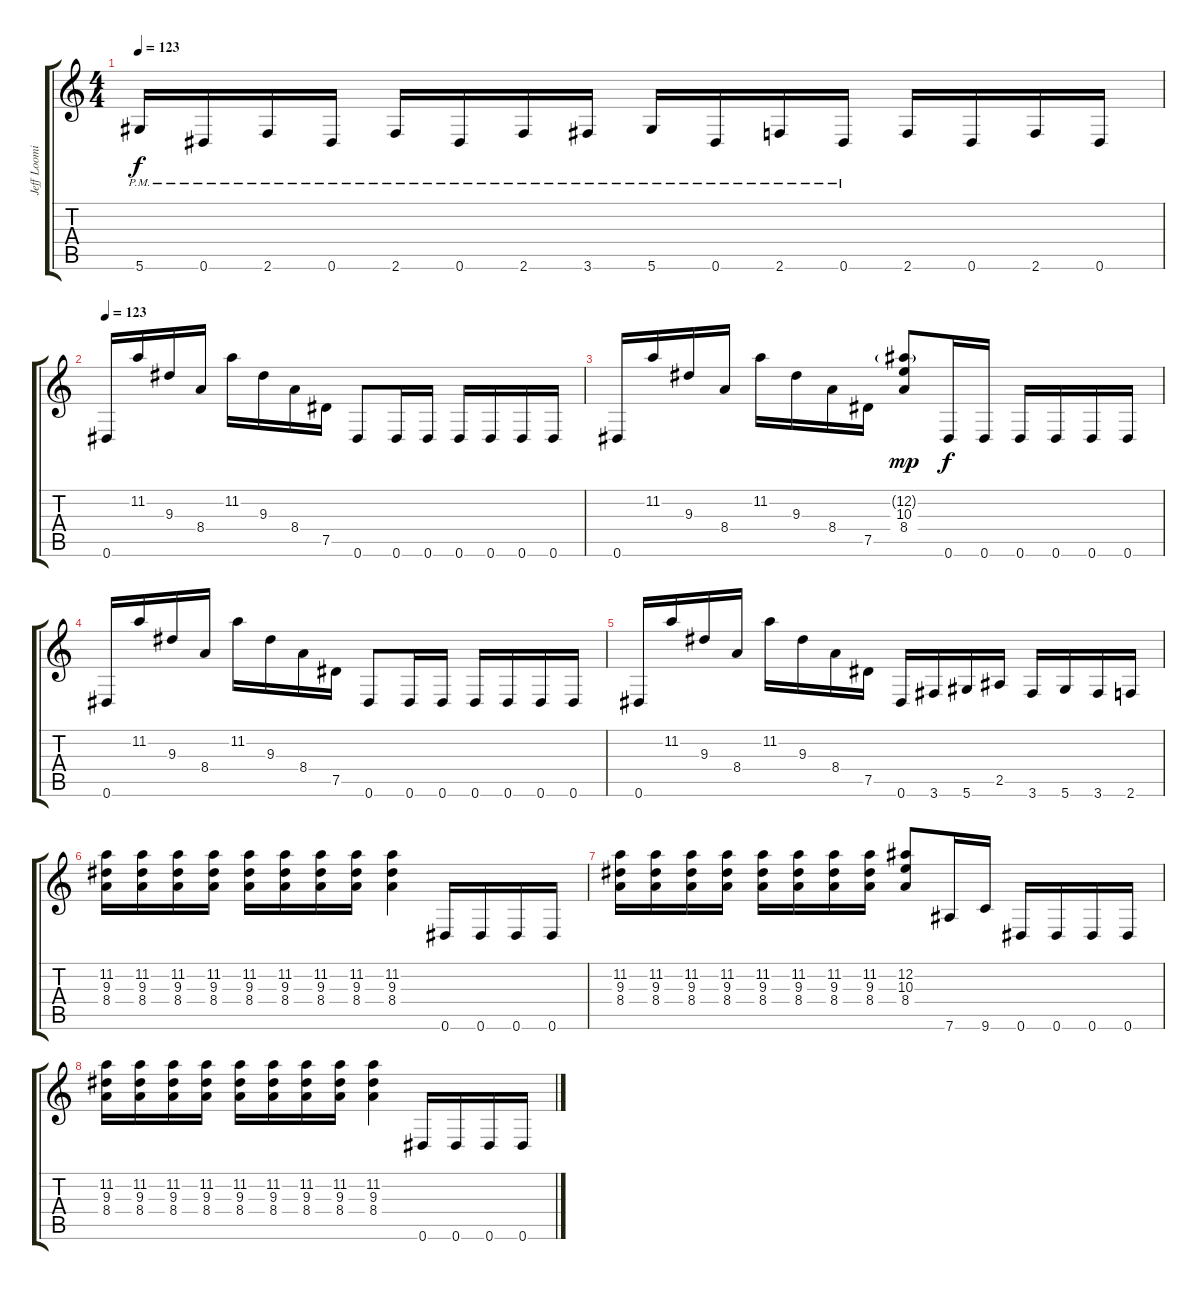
\track ("Jeff Loomis" "Jeff Loomi") {instrument distortionguitar}
\staff {score tabs}
\tuning (Eb4 Bb3 Gb3 Db3 Ab2 Eb2) {hide}
\ts (4 4)
\tempo 123
\clef g2
\ks c
5.6{pm}.16{dy f} 0.6{pm}.16 2.6{pm}.16 0.6{pm}.16 2.6{pm}.16 0.6{pm}.16 2.6{pm}.16 3.6{pm}.16 5.6{pm}.16 0.6{pm}.16 2.6{pm}.16 0.6{pm}.16 2.6.16 0.6.16 2.6.16 0.6.16 |
\tempo 123
0.6.16 11.2.16 9.3.16 8.4.16 11.2.16 9.3.16 8.4.16 7.5.16 0.6.8 0.6.16 0.6.16 0.6.16 0.6.16 0.6.16 0.6.16 |
0.6.16 11.2.16 9.3.16 8.4.16 11.2.16 9.3.16 8.4.16 7.5.16 (12.2{g} 10.3 8.4).8{dy mp} 0.6.16{dy f} 0.6.16 0.6.16 0.6.16 0.6.16 0.6.16 |
0.6.16 11.2.16 9.3.16 8.4.16 11.2.16 9.3.16 8.4.16 7.5.16 0.6.8 0.6.16 0.6.16 0.6.16 0.6.16 0.6.16 0.6.16 |
0.6.16 11.2.16 9.3.16 8.4.16 11.2.16 9.3.16 8.4.16 7.5.16 0.6.16 3.6.16 5.6.16 2.5.16 3.6.16 5.6.16 3.6.16 2.6.16 |
(11.2 9.3 8.4).16 (11.2 9.3 8.4).16 (11.2 9.3 8.4).16 (11.2 9.3 8.4).16 (11.2 9.3 8.4).16 (11.2 9.3 8.4).16 (11.2 9.3 8.4).16 (11.2 9.3 8.4).16 (11.2 9.3 8.4).4 0.6.16 0.6.16 0.6.16 0.6.16 |
(11.2 9.3 8.4).16 (11.2 9.3 8.4).16 (11.2 9.3 8.4).16 (11.2 9.3 8.4).16 (11.2 9.3 8.4).16 (11.2 9.3 8.4).16 (11.2 9.3 8.4).16 (11.2 9.3 8.4).16 (12.2 10.3 8.4).8 7.6.16 9.6.16 0.6.16 0.6.16 0.6.16 0.6.16 |
(11.2 9.3 8.4).16 (11.2 9.3 8.4).16 (11.2 9.3 8.4).16 (11.2 9.3 8.4).16 (11.2 9.3 8.4).16 (11.2 9.3 8.4).16 (11.2 9.3 8.4).16 (11.2 9.3 8.4).16 (11.2 9.3 8.4).4 0.6.16 0.6.16 0.6.16 0.6.16
